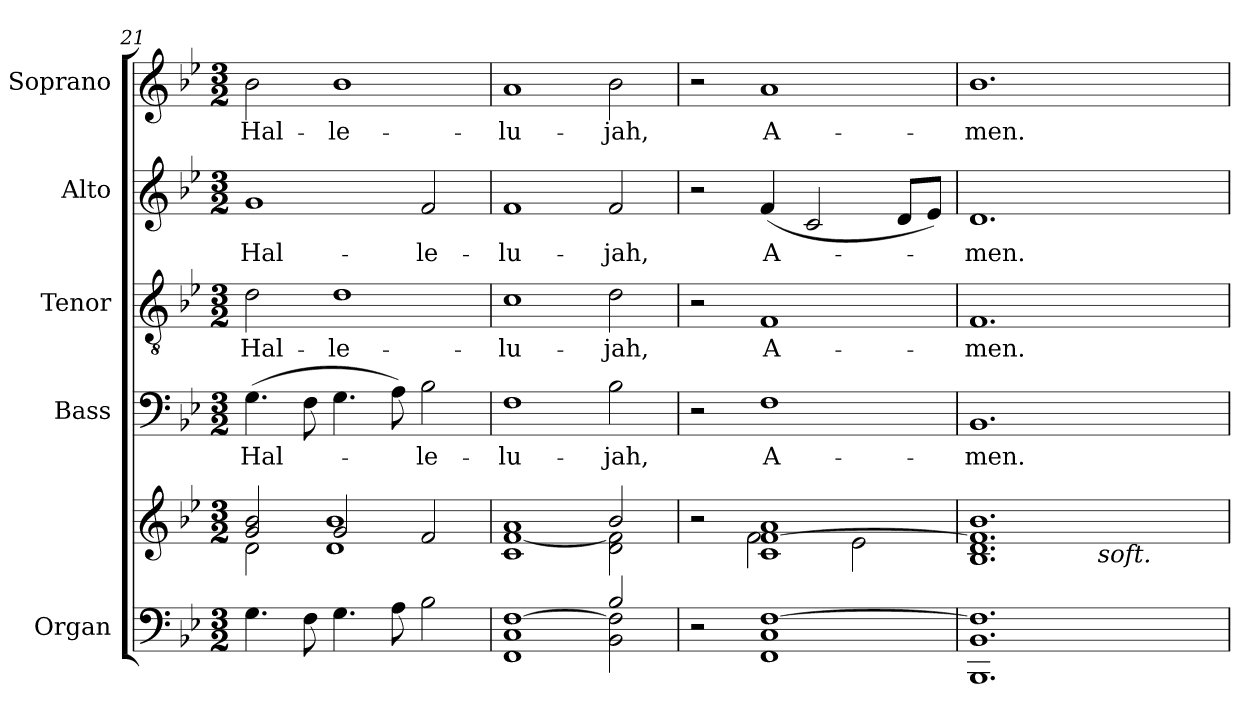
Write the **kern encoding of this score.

**kern	**kern	**kern	**text	**kern	**text	**kern	**text	**kern	**text
*part5	*part5	*part4	*part4	*part3	*part3	*part2	*part2	*part1	*part1
*staff6	*staff5	*staff4	*staff4	*staff3	*staff3	*staff2	*staff2	*staff1	*staff1
*I"Organ	*	*I"Bass	*	*I"Tenor	*	*I"Alto	*	*I"Soprano	*
*I'Org.	*	*I'B.	*	*I'T.	*	*I'A.	*	*I'S.	*
!!LO:PB:g=z
*clefF4	*clefG2	*clefF4	*	*clefGv2	*	*clefG2	*	*clefG2	*
*	*	*	*	*ITrd7c12	*	*	*	*	*
*k[b-e-]	*k[b-e-]	*k[b-e-]	*	*k[b-e-]	*	*k[b-e-]	*	*k[b-e-]	*
*B-:	*B-:	*B-:	*	*B-:	*	*B-:	*	*B-:	*
*M3/2	*M3/2	*M3/2	*	*M3/2	*	*M3/2	*	*M3/2	*
=21	=21	=21	=21	=21	=21	=21	=21	=21	=21
*	*^	*	*	*	*	*	*	*	*
!	!	!	!	!LO:LY:b:color=#000000	!	!	!	!	!	!
!	!	!	!	!	!	!LO:LY:b:color=#000000	!	!	!	!
!	!	!	!	!	!	!	!	!LO:LY:b:color=#000000	!	!
!	!	!	!	!	!	!	!	!	!	!LO:LY:b:color=#000000
4.Gi\	2gi/ 2b-i	2di\	(4.Gi\	Hal-	2Di\	Hal-	1gi	Hal-	2b-i\	Hal-
8Fi\	.	.	8Fi\	.	.	.	.	.	.	.
!	!	!	!	!	!	!LO:LY:b:color=#000000	!	!	!	!
!	!	!	!	!	!	!	!	!	!	!LO:LY:b:color=#000000
4.Gi\	2gi/	1di 1b-i	4.Gi\	.	1Di	-le-	.	.	1b-i	-le-
8Ai\	.	.	8Ai\)	.	.	.	.	.	.	.
!	!	!	!	!LO:LY:b:color=#000000	!	!	!	!	!	!
!	!	!	!	!	!	!	!	!LO:LY:b:color=#000000	!	!
2B-i\	2fi/	.	2B-i\	-le-	.	.	2fi/	-le-	.	.
=22	=22	=22	=22	=22	=22	=22	=22	=22	=22	=22
*^	*	*	*	*	*	*	*	*	*	*
!	!	!	!	!	!LO:LY:b:color=#000000	!	!	!	!	!	!
!	!	!	!	!	!	!	!LO:LY:b:color=#000000	!	!	!	!
!	!	!	!	!	!	!	!	!	!LO:LY:b:color=#000000	!	!
!	!	!	!	!	!	!	!	!	!	!	!LO:LY:b:color=#000000
1FFi 1Ci [1Fi	1ryy	1ci [1fi 1ai	1ryy	1Fi	-lu-	1Ci	-lu-	1fi	-lu-	1ai	-lu-
!	!	!	!	!	!LO:LY:b:color=#000000	!	!	!	!	!	!
!	!	!	!	!	!	!	!LO:LY:b:color=#000000	!	!	!	!
!	!	!	!	!	!	!	!	!	!LO:LY:b:color=#000000	!	!
!	!	!	!	!	!	!	!	!	!	!	!LO:LY:b:color=#000000
2B-i/	2BB-i\ 2Fi]	2b-i/	2di\ 2fi]	2B-i\	-jah,	2Di\	-jah,	2fi/	-jah,	2b-i\	-jah,
*v	*v	*	*	*	*	*	*	*	*	*	*
=23	=23	=23	=23	=23	=23	=23	=23	=23	=23	=23
2r	2r	2ryy	2r	.	2r	.	2r	.	2r	.
!	!	!	!	!LO:LY:b:color=#000000	!	!	!	!	!	!
!	!	!	!	!	!	!LO:LY:b:color=#000000	!	!	!	!
!	!	!	!	!	!	!	!	!LO:LY:b:color=#000000	!	!
!	!	!	!	!	!	!	!	!	!	!LO:LY:b:color=#000000
1FFi 1Ci [1Fi	1ci [1fi 1ai	2fi\	1Fi	A-	1FFi	A-	(4fi/	A-	1ai	A-
.	.	.	.	.	.	.	2ci/	.	.	.
.	.	2e-i\	.	.	.	.	.	.	.	.
.	.	.	.	.	.	.	8di/L	.	.	.
.	.	.	.	.	.	.	8e-i/J)	.	.	.
=24	=24	=24	=24	=24	=24	=24	=24	=24	=24	=24
!	!	!	!	!LO:LY:b:color=#000000	!	!	!	!	!	!
!	!	!	!	!	!	!LO:LY:b:color=#000000	!	!	!	!
!	!	!	!	!	!	!	!	!LO:LY:b:color=#000000	!	!
!	!	!	!	!	!	!	!	!	!	!LO:LY:b:color=#000000
1.BBB-i 1.BB-i 1.Fi]	1.B-i 1.di 1.fi] 1.b-i	2ryy	1.BB-i	-men.	1.FFi	-men.	1.di	-men.	1.b-i	-men.
.	.	8ryy	.	.	.	.	.	.	.	.
.	.	16ryy	.	.	.	.	.	.	.	.
.	.	64ryy	.	.	.	.	.	.	.	.
!	!	!LO:TX:b:i:t=soft.	!	!	!	!	!	!	!	!
.	.	2ryy	.	.	.	.	.	.	.	.
.	.	4ryy	.	.	.	.	.	.	.	.
.	.	32.ryy	.	.	.	.	.	.	.	.
*	*v	*v	*	*	*	*	*	*	*	*
=	=	=	=	=	=	=	=	=	=
*-	*-	*-	*-	*-	*-	*-	*-	*-	*-
